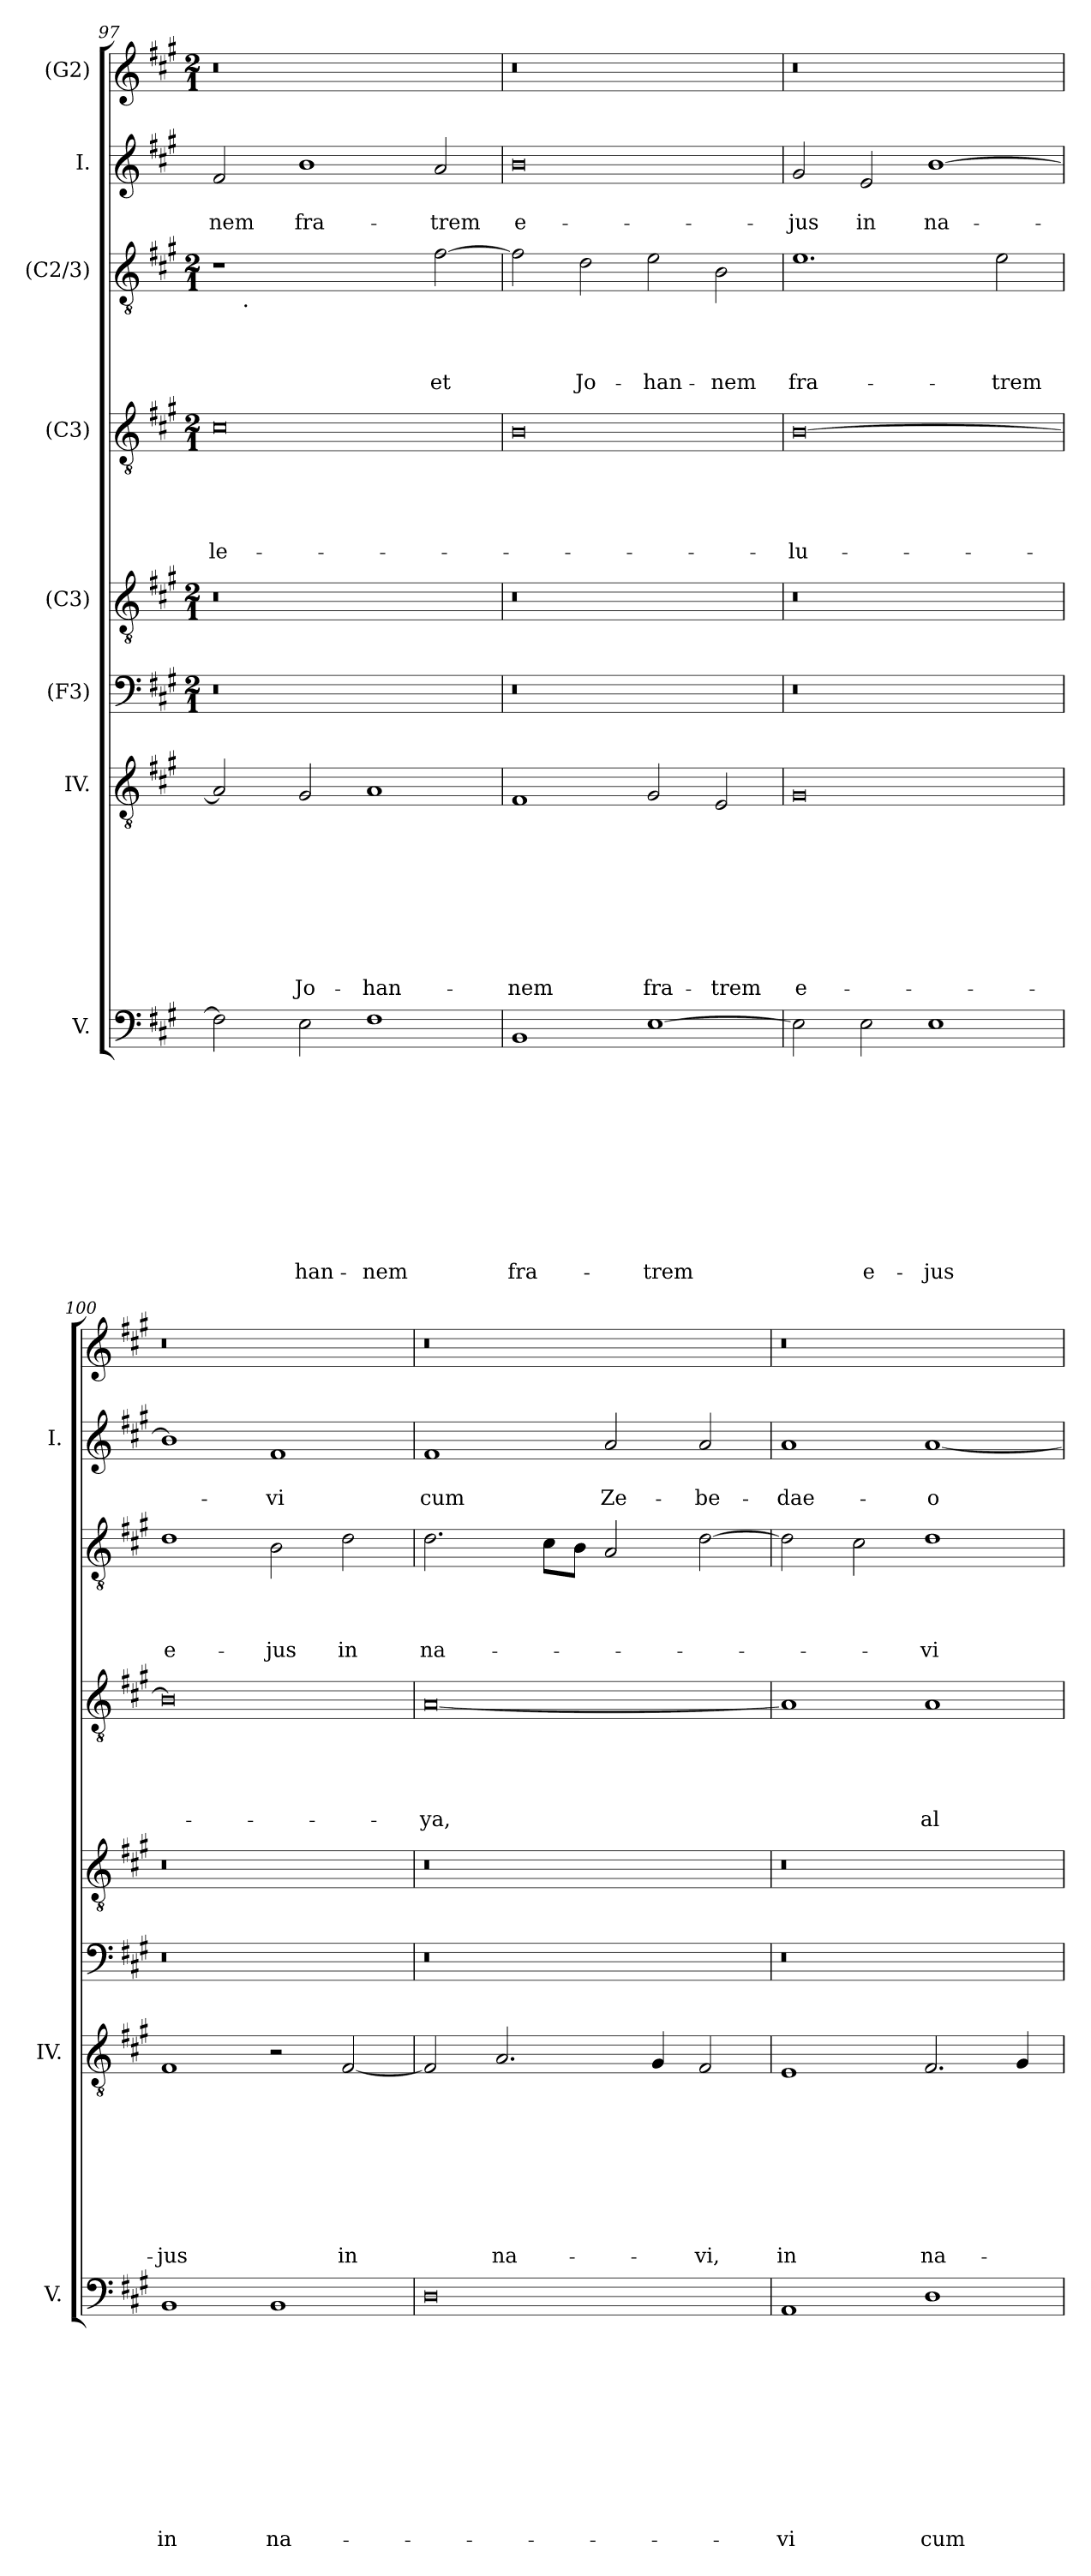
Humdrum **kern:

**kern	**text	**text	**text	**text	**text	**text	**text	**text	**text	**text	**text	**kern	**text	**text	**text	**text	**text	**text	**text	**text	**text	**kern	**kern	**kern	**text	**text	**text	**text	**text	**kern	**text	**text	**text	**text	**kern	**text	**text	**kern
*part8	*part8	*part8	*part8	*part8	*part8	*part8	*part8	*part8	*part8	*part8	*part8	*part7	*part7	*part7	*part7	*part7	*part7	*part7	*part7	*part7	*part7	*part6	*part5	*part4	*part4	*part4	*part4	*part4	*part4	*part3	*part3	*part3	*part3	*part3	*part2	*part2	*part2	*part1
*staff8	*staff8	*staff8	*staff8	*staff8	*staff8	*staff8	*staff8	*staff8	*staff8	*staff8	*staff8	*staff7	*staff7	*staff7	*staff7	*staff7	*staff7	*staff7	*staff7	*staff7	*staff7	*staff6	*staff5	*staff4	*staff4	*staff4	*staff4	*staff4	*staff4	*staff3	*staff3	*staff3	*staff3	*staff3	*staff2	*staff2	*staff2	*staff1
*I"V.	*	*	*	*	*	*	*	*	*	*	*	*I"IV.	*	*	*	*	*	*	*	*	*	*I"(F3)	*I"(C3)	*I"(C3)	*	*	*	*	*	*I"(C2/3)	*	*	*	*	*I"I.	*	*	*I"(G2)
*I'V.	*	*	*	*	*	*	*	*	*	*	*	*I'IV.	*	*	*	*	*	*	*	*	*	*	*	*	*	*	*	*	*	*	*	*	*	*	*I'I.	*	*	*
*clefF4	*	*	*	*	*	*	*	*	*	*	*	*clefGv2	*	*	*	*	*	*	*	*	*	*clefF4	*clefGv2	*clefGv2	*	*	*	*	*	*clefGv2	*	*	*	*	*clefG2	*	*	*clefG2
*k[f#c#g#]	*	*	*	*	*	*	*	*	*	*	*	*k[f#c#g#]	*	*	*	*	*	*	*	*	*	*k[f#c#g#]	*k[f#c#g#]	*k[f#c#g#]	*	*	*	*	*	*k[f#c#g#]	*	*	*	*	*k[f#c#g#]	*	*	*k[f#c#g#]
*A:	*	*	*	*	*	*	*	*	*	*	*	*A:	*	*	*	*	*	*	*	*	*	*A:	*A:	*A:	*	*	*	*	*	*A:	*	*	*	*	*A:	*	*	*A:
*	*	*	*	*	*	*	*	*	*	*	*	*	*	*	*	*	*	*	*	*	*	*M2/1	*M2/1	*M2/1	*	*	*	*	*	*M2/1	*	*	*	*	*	*	*	*M2/1
=97	=97	=97	=97	=97	=97	=97	=97	=97	=97	=97	=97	=97	=97	=97	=97	=97	=97	=97	=97	=97	=97	=97	=97	=97	=97	=97	=97	=97	=97	=97	=97	=97	=97	=97	=97	=97	=97	=97
!	!	!	!	!	!	!	!	!	!	!	!	!	!	!	!	!	!	!	!	!	!	!	!	!	!	!	!	!	!LO:LY:b:rj	!	!	!	!	!	!	!	!LO:LY:b	!
*	*	*	*	*	*	*	*	*	*	*	*	*	*	*	*	*	*	*	*	*	*	*	*	*	*	*	*	*	*	*^	*	*	*	*	*	*	*	*
2F#\]	.	.	.	.	.	.	.	.	.	.	.	2A/]	.	.	.	.	.	.	.	.	.	0r	0r	0c#	.	.	.	.	-le-	1r	8ryy	.	.	.	.	2f#/	.	-nem	0r
!	!	!	!	!	!	!	!	!	!	!	!	!	!	!	!	!	!	!	!	!	!	!	!	!	!	!	!	!	!	!	!LO:TX:b:t=.	!	!	!	!	!	!	!	!
.	.	.	.	.	.	.	.	.	.	.	.	.	.	.	.	.	.	.	.	.	.	.	.	.	.	.	.	.	.	.	1...ryy	.	.	.	.	.	.	.	.
!	!	!	!	!	!	!	!	!	!	!	!LO:LY:b	!	!	!	!	!	!	!	!	!	!LO:LY:b	!	!	!	!	!	!	!	!	!	!	!	!	!	!	!	!	!LO:LY:b	!
2E\	.	.	.	.	.	.	.	.	.	.	-han-	2G#/	.	.	.	.	.	.	.	.	Jo-	.	.	.	.	.	.	.	.	.	.	.	.	.	.	1b	.	fra-	.
!	!	!	!	!	!	!	!	!	!	!	!LO:LY:b	!	!	!	!	!	!	!	!	!	!LO:LY:b	!	!	!	!	!	!	!	!	!	!	!	!	!	!	!	!	!	!
1F#	.	.	.	.	.	.	.	.	.	.	-nem	1A	.	.	.	.	.	.	.	.	-han-	.	.	.	.	.	.	.	.	2ryy	.	.	.	.	.	.	.	.	.
!	!	!	!	!	!	!	!	!	!	!	!	!	!	!	!	!	!	!	!	!	!	!	!	!	!	!	!	!	!	!	!	!	!	!	!LO:LY:b	!	!	!LO:LY:b	!
.	.	.	.	.	.	.	.	.	.	.	.	.	.	.	.	.	.	.	.	.	.	.	.	.	.	.	.	.	.	[>2f#\	.	.	.	.	et	2a/	.	-trem	.
=98	=98	=98	=98	=98	=98	=98	=98	=98	=98	=98	=98	=98	=98	=98	=98	=98	=98	=98	=98	=98	=98	=98	=98	=98	=98	=98	=98	=98	=98	=98	=98	=98	=98	=98	=98	=98	=98	=98	=98
!	!	!	!	!	!	!	!	!	!	!	!LO:LY:b	!	!	!	!	!	!	!	!	!	!LO:LY:b	!	!	!	!	!	!	!	!	!	!	!	!	!	!	!	!	!LO:LY:b:rj	!
*	*	*	*	*	*	*	*	*	*	*	*	*	*	*	*	*	*	*	*	*	*	*	*	*	*	*	*	*	*	*v	*v	*	*	*	*	*	*	*	*
1BB	.	.	.	.	.	.	.	.	.	.	fra-	1F#	.	.	.	.	.	.	.	.	-nem	0r	0r	0B	.	.	.	.	.	2f#\]	.	.	.	.	0b	.	e-	0r
!	!	!	!	!	!	!	!	!	!	!	!	!	!	!	!	!	!	!	!	!	!	!	!	!	!	!	!	!	!	!	!	!	!	!LO:LY:b	!	!	!	!
.	.	.	.	.	.	.	.	.	.	.	.	.	.	.	.	.	.	.	.	.	.	.	.	.	.	.	.	.	.	2d\	.	.	.	Jo-	.	.	.	.
!	!	!	!	!	!	!	!	!	!	!	!LO:LY:b	!	!	!	!	!	!	!	!	!	!LO:LY:b	!	!	!	!	!	!	!	!	!	!	!	!	!LO:LY:b	!	!	!	!
[<1E	.	.	.	.	.	.	.	.	.	.	-trem	2G#/	.	.	.	.	.	.	.	.	fra-	.	.	.	.	.	.	.	.	2e\	.	.	.	-han-	.	.	.	.
!	!	!	!	!	!	!	!	!	!	!	!	!	!	!	!	!	!	!	!	!	!LO:LY:b	!	!	!	!	!	!	!	!	!	!	!	!	!LO:LY:b	!	!	!	!
.	.	.	.	.	.	.	.	.	.	.	.	2E/	.	.	.	.	.	.	.	.	-trem	.	.	.	.	.	.	.	.	2B\	.	.	.	-nem	.	.	.	.
!!LO:LB:g=z
=99	=99	=99	=99	=99	=99	=99	=99	=99	=99	=99	=99	=99	=99	=99	=99	=99	=99	=99	=99	=99	=99	=99	=99	=99	=99	=99	=99	=99	=99	=99	=99	=99	=99	=99	=99	=99	=99	=99
!	!	!	!	!	!	!	!	!	!	!	!	!	!	!	!	!	!	!	!	!	!LO:LY:b:rj	!	!	!	!	!	!	!	!LO:LY:b	!	!	!	!	!LO:LY:b	!	!	!LO:LY:b	!
2E\]	.	.	.	.	.	.	.	.	.	.	.	0G#	.	.	.	.	.	.	.	.	e-	0r	0r	[>0B	.	.	.	.	-lu-	1.e	.	.	.	fra-	2g#/	.	-jus	0r
!	!	!	!	!	!	!	!	!	!	!	!LO:LY:b	!	!	!	!	!	!	!	!	!	!	!	!	!	!	!	!	!	!	!	!	!	!	!	!	!	!LO:LY:b	!
2E\	.	.	.	.	.	.	.	.	.	.	e-	.	.	.	.	.	.	.	.	.	.	.	.	.	.	.	.	.	.	.	.	.	.	.	2e/	.	in	.
!	!	!	!	!	!	!	!	!	!	!	!LO:LY:b	!	!	!	!	!	!	!	!	!	!	!	!	!	!	!	!	!	!	!	!	!	!	!	!	!	!LO:LY:b	!
1E	.	.	.	.	.	.	.	.	.	.	-jus	.	.	.	.	.	.	.	.	.	.	.	.	.	.	.	.	.	.	.	.	.	.	.	[>1b	.	na-	.
!	!	!	!	!	!	!	!	!	!	!	!	!	!	!	!	!	!	!	!	!	!	!	!	!	!	!	!	!	!	!	!	!	!	!LO:LY:b	!	!	!	!
.	.	.	.	.	.	.	.	.	.	.	.	.	.	.	.	.	.	.	.	.	.	.	.	.	.	.	.	.	.	2e\	.	.	.	-trem	.	.	.	.
=100	=100	=100	=100	=100	=100	=100	=100	=100	=100	=100	=100	=100	=100	=100	=100	=100	=100	=100	=100	=100	=100	=100	=100	=100	=100	=100	=100	=100	=100	=100	=100	=100	=100	=100	=100	=100	=100	=100
!	!	!	!	!	!	!	!	!	!	!	!LO:LY:b	!	!	!	!	!	!	!	!	!	!LO:LY:b	!	!	!	!	!	!	!	!	!	!	!	!	!LO:LY:b:rj	!	!	!	!
1BB	.	.	.	.	.	.	.	.	.	.	in	1F#	.	.	.	.	.	.	.	.	-jus	0r	0r	0B]	.	.	.	.	.	1d	.	.	.	e-	1b]	.	.	0r
!	!	!	!	!	!	!	!	!	!	!	!LO:LY:b	!	!	!	!	!	!	!	!	!	!	!	!	!	!	!	!	!	!	!	!	!	!	!LO:LY:b	!	!	!LO:LY:b	!
1BB	.	.	.	.	.	.	.	.	.	.	na-	2r	.	.	.	.	.	.	.	.	.	.	.	.	.	.	.	.	.	2B\	.	.	.	-jus	1f#	.	-vi	.
!	!	!	!	!	!	!	!	!	!	!	!	!	!	!	!	!	!	!	!	!	!LO:LY:b	!	!	!	!	!	!	!	!	!	!	!	!	!LO:LY:b	!	!	!	!
.	.	.	.	.	.	.	.	.	.	.	.	[<2F#/	.	.	.	.	.	.	.	.	in	.	.	.	.	.	.	.	.	2d\	.	.	.	in	.	.	.	.
=101	=101	=101	=101	=101	=101	=101	=101	=101	=101	=101	=101	=101	=101	=101	=101	=101	=101	=101	=101	=101	=101	=101	=101	=101	=101	=101	=101	=101	=101	=101	=101	=101	=101	=101	=101	=101	=101	=101
!	!	!	!	!	!	!	!	!	!	!	!	!	!	!	!	!	!	!	!	!	!	!	!	!	!	!	!	!	!LO:LY:b	!	!	!	!	!LO:LY:b	!	!	!LO:LY:b	!
0D	.	.	.	.	.	.	.	.	.	.	.	2F#/]	.	.	.	.	.	.	.	.	.	0r	0r	[<0A	.	.	.	.	-ya,	2.d\	.	.	.	na-	1f#	.	cum	0r
!	!	!	!	!	!	!	!	!	!	!	!	!	!	!	!	!	!	!	!	!	!LO:LY:b	!	!	!	!	!	!	!	!	!	!	!	!	!	!	!	!	!
.	.	.	.	.	.	.	.	.	.	.	.	2.A/	.	.	.	.	.	.	.	.	na-	.	.	.	.	.	.	.	.	.	.	.	.	.	.	.	.	.
.	.	.	.	.	.	.	.	.	.	.	.	.	.	.	.	.	.	.	.	.	.	.	.	.	.	.	.	.	.	8c#\L	.	.	.	.	.	.	.	.
.	.	.	.	.	.	.	.	.	.	.	.	.	.	.	.	.	.	.	.	.	.	.	.	.	.	.	.	.	.	8B\J	.	.	.	.	.	.	.	.
!	!	!	!	!	!	!	!	!	!	!	!	!	!	!	!	!	!	!	!	!	!	!	!	!	!	!	!	!	!	!	!	!	!	!	!	!	!LO:LY:b	!
.	.	.	.	.	.	.	.	.	.	.	.	.	.	.	.	.	.	.	.	.	.	.	.	.	.	.	.	.	.	2A/	.	.	.	.	2a/	.	Ze-	.
.	.	.	.	.	.	.	.	.	.	.	.	4G#/	.	.	.	.	.	.	.	.	.	.	.	.	.	.	.	.	.	.	.	.	.	.	.	.	.	.
!	!	!	!	!	!	!	!	!	!	!	!	!	!	!	!	!	!	!	!	!	!LO:LY:b	!	!	!	!	!	!	!	!	!	!	!	!	!	!	!	!LO:LY:b	!
.	.	.	.	.	.	.	.	.	.	.	.	2F#/	.	.	.	.	.	.	.	.	-vi,	.	.	.	.	.	.	.	.	[>2d\	.	.	.	.	2a/	.	-be-	.
=102	=102	=102	=102	=102	=102	=102	=102	=102	=102	=102	=102	=102	=102	=102	=102	=102	=102	=102	=102	=102	=102	=102	=102	=102	=102	=102	=102	=102	=102	=102	=102	=102	=102	=102	=102	=102	=102	=102
!	!	!	!	!	!	!	!	!	!	!	!LO:LY:b	!	!	!	!	!	!	!	!	!	!LO:LY:b	!	!	!	!	!	!	!	!	!	!	!	!	!	!	!	!LO:LY:b	!
1AA	.	.	.	.	.	.	.	.	.	.	-vi	1E	.	.	.	.	.	.	.	.	in	0r	0r	1A]	.	.	.	.	.	2d\]	.	.	.	.	1a	.	-dae-	0r
.	.	.	.	.	.	.	.	.	.	.	.	.	.	.	.	.	.	.	.	.	.	.	.	.	.	.	.	.	.	2c#\	.	.	.	.	.	.	.	.
!	!	!	!	!	!	!	!	!	!	!	!LO:LY:b	!	!	!	!	!	!	!	!	!	!LO:LY:b	!	!	!	!	!	!	!	!LO:LY:b	!	!	!	!	!LO:LY:b	!	!	!LO:LY:b:rj	!
1D	.	.	.	.	.	.	.	.	.	.	cum	2.F#/	.	.	.	.	.	.	.	.	na-	.	.	1A	.	.	.	.	al-	1d	.	.	.	-vi	[<1a	.	-o	.
.	.	.	.	.	.	.	.	.	.	.	.	4G#/	.	.	.	.	.	.	.	.	.	.	.	.	.	.	.	.	.	.	.	.	.	.	.	.	.	.
=	=	=	=	=	=	=	=	=	=	=	=	=	=	=	=	=	=	=	=	=	=	=	=	=	=	=	=	=	=	=	=	=	=	=	=	=	=	=
*-	*-	*-	*-	*-	*-	*-	*-	*-	*-	*-	*-	*-	*-	*-	*-	*-	*-	*-	*-	*-	*-	*-	*-	*-	*-	*-	*-	*-	*-	*-	*-	*-	*-	*-	*-	*-	*-	*-
